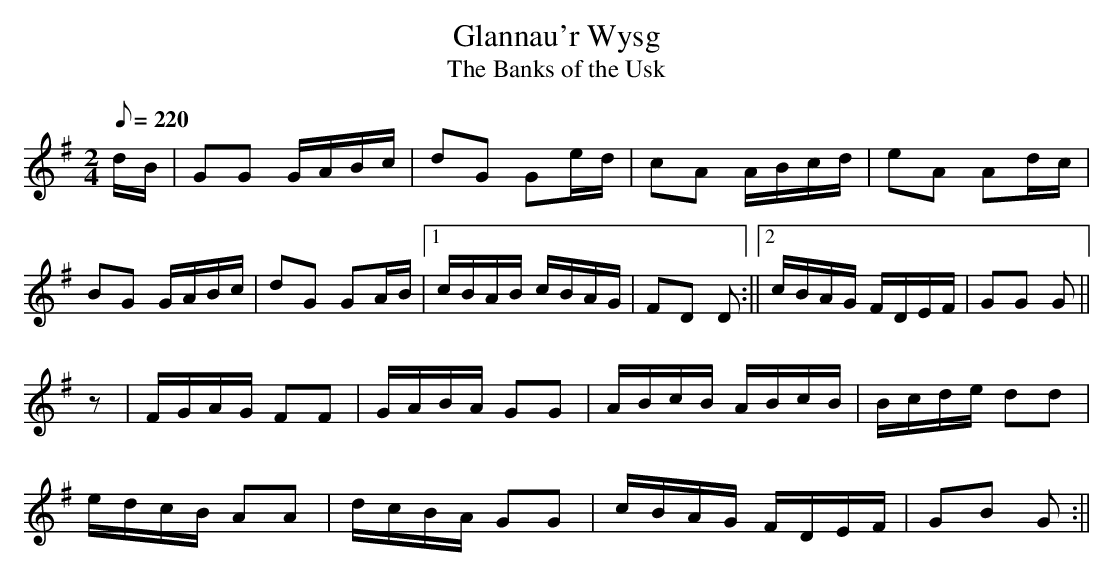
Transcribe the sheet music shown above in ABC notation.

X:1
T:Glannau'r Wysg
T:The Banks of the Usk
M:2/4
L:1/8
Q:220
K:G
d/B/|GG G/A/B/c/|dG Ge/d/|cA A/B/c/d/|eA Ad/c/|
BG G/A/B/c/|dG GA/B/|1c/B/A/B/ c/B/A/G/|FD D:||2c/B/A/G/ F/D/E/F/|GG G||
z|F/G/A/G/ FF|G/A/B/A/ GG|A/B/c/B/ A/B/c/B/|B/c/d/e/ dd|
e/d/c/B/ AA|d/c/B/A/ GG|c/B/A/G/ F/D/E/F/|GB G:||
